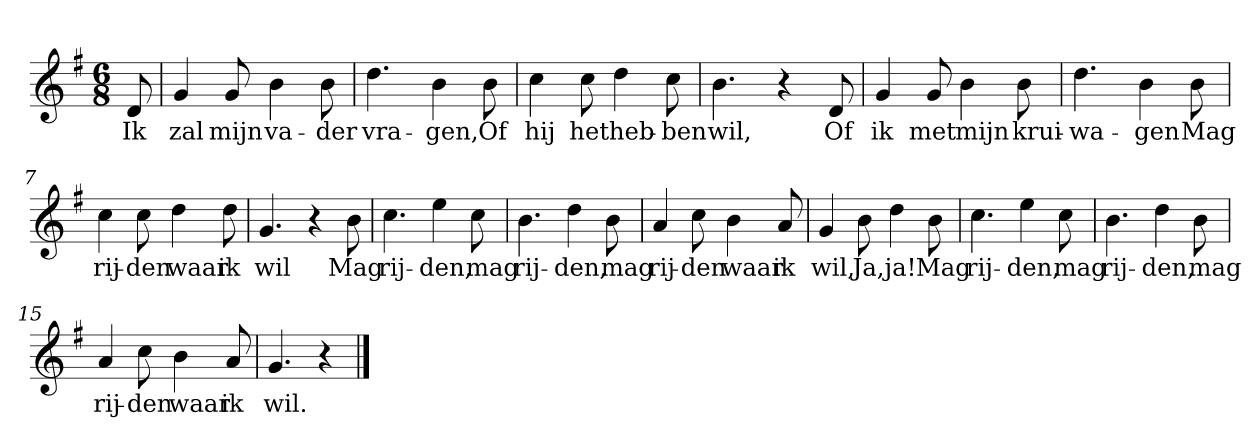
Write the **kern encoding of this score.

**kern	**text
*part1	*part1
*staff1	*staff1
*clefG2	*
*k[f#]	*
*G:	*
*M6/8	*
*MM120	*
=	=
8d	Ik
=1	=1
4g	zal
8g	mijn
4b	va-
8b	-der
=2	=2
4.dd	vra-
4b	-gen,
8b	Of
=3	=3
4cc	hij
8cc	het
4dd	heb-
8cc	-ben
=4	=4
4.b	wil,
4r	.
8d	Of
=5	=5
4g	ik
8g	met
4b	mijn
8b	krui-
=6	=6
4.dd	-wa-
4b	-gen
8b	Mag
=7	=7
4cc	rij-
8cc	-den
4dd	waar
8dd	ik
=8	=8
4.g	wil
4r	.
8b	Mag
=9	=9
4.cc	rij-
4ee	-den,
8cc	mag
=10	=10
4.b	rij-
4dd	-den,
8b	mag
=11	=11
4a	rij-
8cc	-den
4b	waar
8a	ik
=12	=12
4g	wil,
8b	Ja,
4dd	ja!
8b	Mag
=13	=13
4.cc	rij-
4ee	-den,
8cc	mag
=14	=14
4.b	rij-
4dd	-den,
8b	mag
=15	=15
4a	rij-
8cc	-den
4b	waar
8a	ik
=16	=16
4.g	wil.
4r	.
==	==
*-	*-
